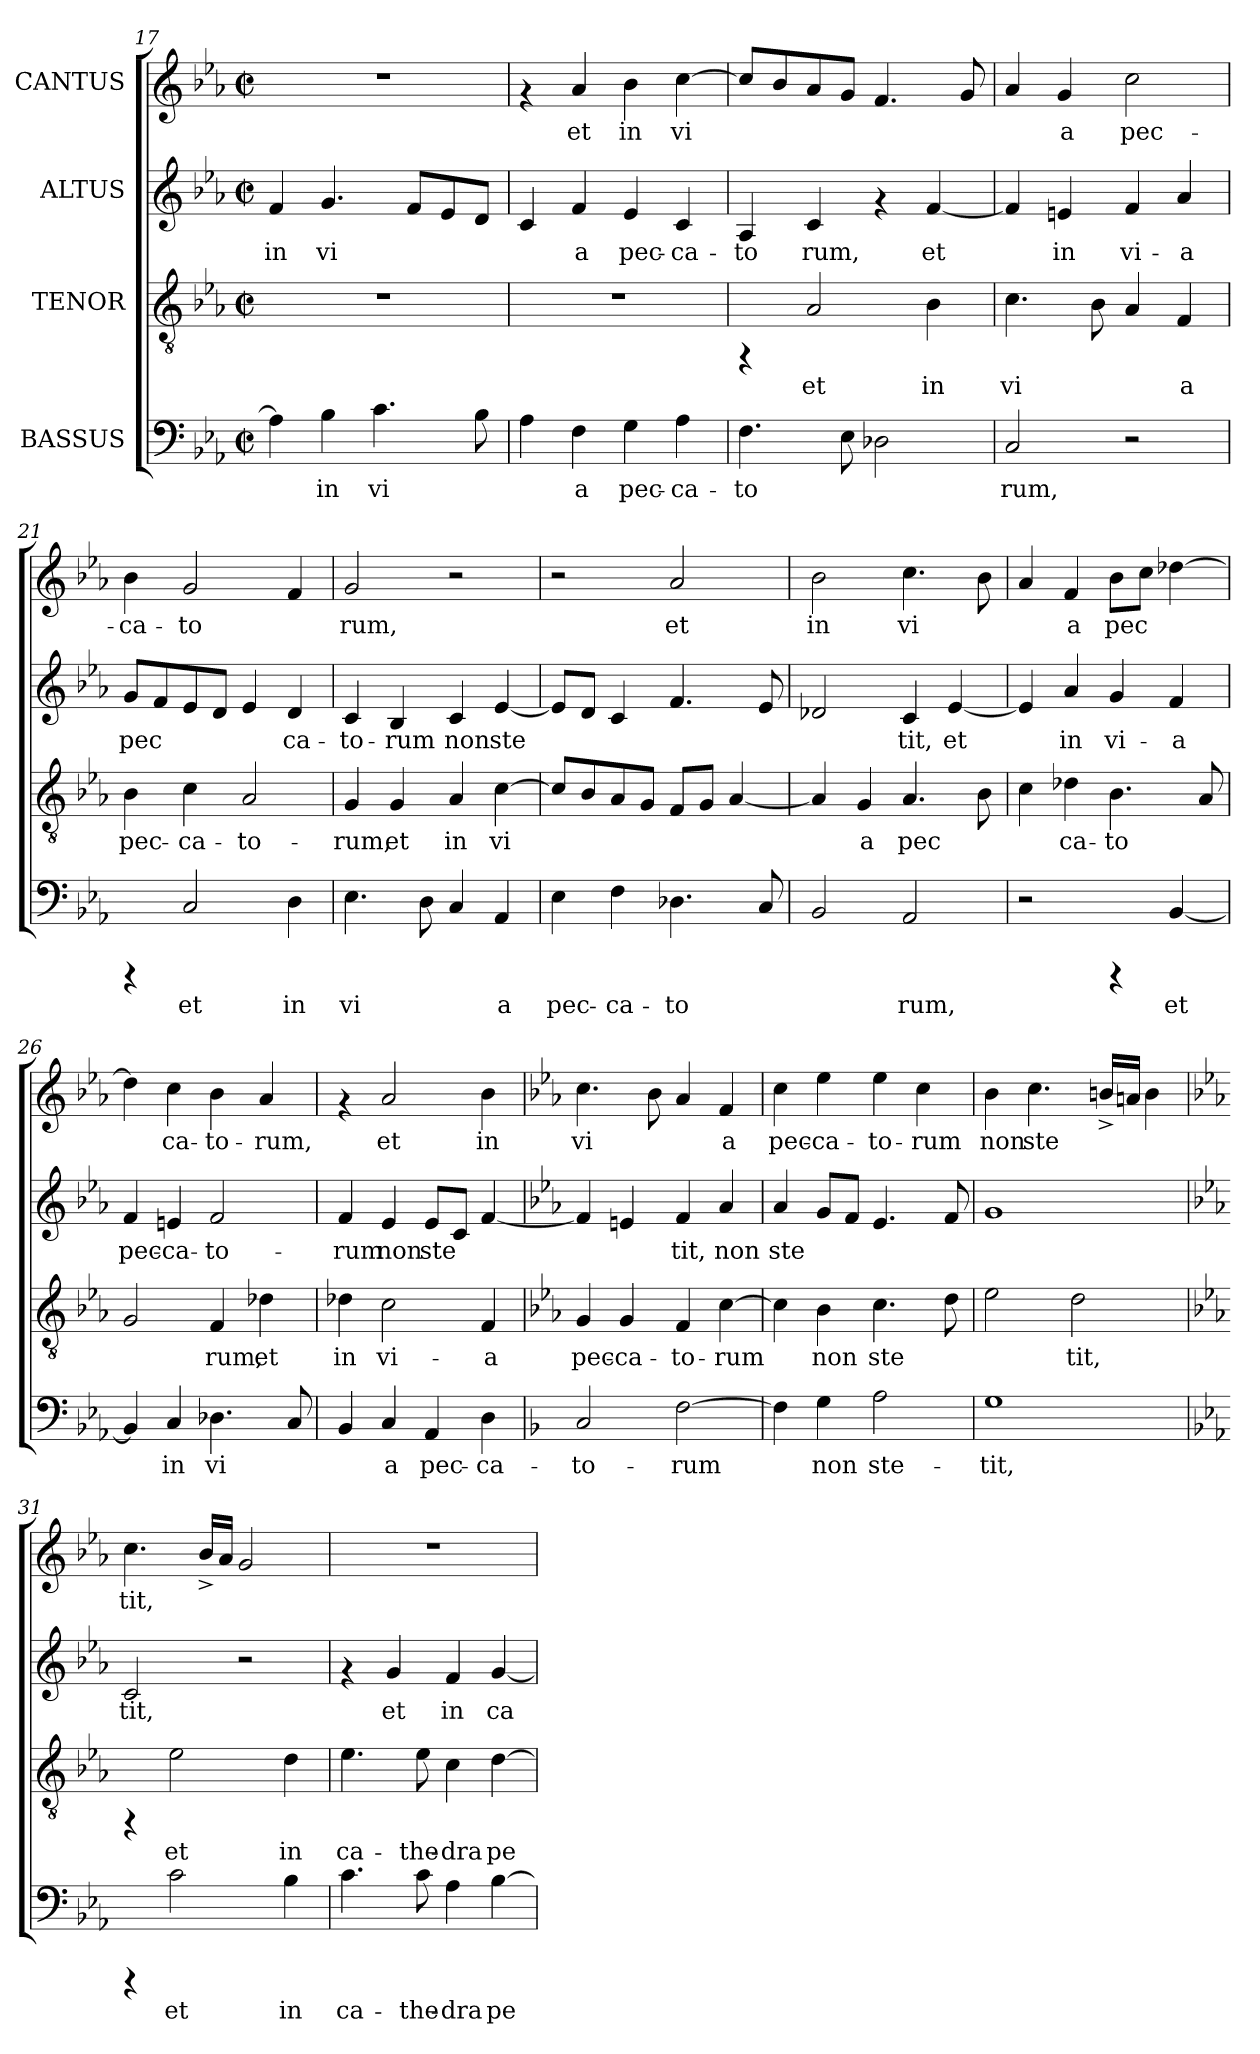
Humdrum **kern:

**kern	**text	**kern	**text	**kern	**text	**kern	**text
*part4	*part4	*part3	*part3	*part2	*part2	*part1	*part1
*staff4	*staff4	*staff3	*staff3	*staff2	*staff2	*staff1	*staff1
*I"BASSUS	*	*I"TENOR	*	*I"ALTUS	*	*I"CANTUS	*
*clefF4	*	*clefGv2	*	*clefG2	*	*clefG2	*
*k[b-e-a-]	*	*k[b-e-a-]	*	*k[b-e-a-]	*	*k[b-e-a-]	*
*E-:	*	*E-:	*	*E-:	*	*E-:	*
*M2/2	*	*M2/2	*	*M2/2	*	*M2/2	*
*met(c|)	*	*met(c|)	*	*met(c|)	*	*met(c|)	*
=17	=17	=17	=17	=17	=17	=17	=17
!	!LO:LY:b:cj	!	!	!	!LO:LY:b:cj	!	!
4A-\]	.	1r	.	4f/	in	1r	.
!	!LO:LY:b:cj	!	!	!	!LO:LY:b:cj	!	!
4B-\	in	.	.	4.g/	vi-	.	.
!	!LO:LY:b:cj	!	!	!	!	!	!
4.c\	vi-	.	.	.	.	.	.
!	!	!	!	!	!LO:LY:b:cj	!	!
.	.	.	.	8f/L	--	.	.
!	!	!	!	!	!LO:LY:b:cj	!	!
.	.	.	.	8e-/	--	.	.
!	!LO:LY:b:cj	!	!	!	!LO:LY:b:cj	!	!
8B-\	--	.	.	8d/J	--	.	.
=18	=18	=18	=18	=18	=18	=18	=18
!	!LO:LY:b:cj	!	!	!	!LO:LY:b:cj	!	!
4A-\	--	1r	.	4c/	--	4rf	.
!	!LO:LY:b:cj	!	!	!	!LO:LY:b:cj	!	!LO:LY:b:cj
4F\	-a	.	.	4f/	-a	4a-/	et
!	!LO:LY:b:cj	!	!	!	!LO:LY:b:cj	!	!LO:LY:b:cj
4G\	pec-	.	.	4e-/	pec-	4b-\	in
!	!LO:LY:b:cj	!	!	!	!LO:LY:b:cj	!	!LO:LY:b:cj
4A-\	-ca-	.	.	4c/	-ca-	[<4cc\	vi-
!!LO:LB:g=z
=19	=19	=19	=19	=19	=19	=19	=19
!	!LO:LY:b:cj	!	!	!	!LO:LY:b:cj	!	!LO:LY:b:cj
4.F\	-to-	4rFF	.	4A-/	-to	8cc/L]	--
!	!	!	!	!	!	!	!LO:LY:b:cj
.	.	.	.	.	.	8b-/	--
!	!	!	!LO:LY:b:cj	!	!LO:LY:b:cj	!	!LO:LY:b:cj
.	.	2A-/	et	4c/	rum,	8a-/	--
!	!LO:LY:b:cj	!	!	!	!	!	!LO:LY:b:cj
8E-\	--	.	.	.	.	8g/J	--
!	!LO:LY:b:cj	!	!	!	!	!	!LO:LY:b:cj
2D-X\	--	.	.	4rf	.	4.f/	--
!	!	!	!LO:LY:b:cj	!	!LO:LY:b:cj	!	!
.	.	4B-\	in	[<4f/	et	.	.
!	!	!	!	!	!	!	!LO:LY:b:cj
.	.	.	.	.	.	8g/	--
=20	=20	=20	=20	=20	=20	=20	=20
!	!LO:LY:b:cj	!	!LO:LY:b:cj	!	!LO:LY:b:cj	!	!LO:LY:b:cj
2C/	-rum,	4.c\	vi-	4f/]	.	4a-/	--
!	!	!	!	!	!LO:LY:b:cj	!	!LO:LY:b:cj
.	.	.	.	4en/	in	4g/	-a
!	!	!	!LO:LY:b:cj	!	!	!	!
.	.	8B-\	--	.	.	.	.
!	!	!	!LO:LY:b:cj	!	!LO:LY:b:cj	!	!LO:LY:b:cj
2r	.	4A-/	--	4f/	vi-	2cc\	pec-
!	!	!	!LO:LY:b:cj	!	!LO:LY:b:cj	!	!
.	.	4F/	-a	4a-/	-a	.	.
=21	=21	=21	=21	=21	=21	=21	=21
!	!	!	!LO:LY:b:cj	!	!LO:LY:b:cj	!	!LO:LY:b:cj
4rCCC	.	4B-\	pec-	8g/L	pec-	4b-\	-ca-
!	!	!	!	!	!LO:LY:b:cj	!	!
.	.	.	.	8f/	--	.	.
!	!LO:LY:b:cj	!	!LO:LY:b:cj	!	!LO:LY:b:cj	!	!LO:LY:b:cj
2C/	et	4c\	-ca-	8e-/	--	2g/	-to-
!	!	!	!	!	!LO:LY:b:cj	!	!
.	.	.	.	8d/J	--	.	.
!	!	!	!LO:LY:b:cj	!	!LO:LY:b:cj	!	!
.	.	2A-/	-to-	4e-/	--	.	.
!	!LO:LY:b:cj	!	!	!	!LO:LY:b:cj	!	!LO:LY:b:cj
4D\	in	.	.	4d/	-ca-	4f/	--
=22	=22	=22	=22	=22	=22	=22	=22
!	!LO:LY:b:cj	!	!LO:LY:b:cj	!	!LO:LY:b:cj	!	!LO:LY:b:cj
4.E-\	vi-	4G/	-rum,	4c/	-to-	2g/	-rum,
!	!	!	!LO:LY:b:cj	!	!LO:LY:b:cj	!	!
.	.	4G/	et	4B-/	-rum	.	.
!	!LO:LY:b:cj	!	!	!	!	!	!
8D\	--	.	.	.	.	.	.
!	!LO:LY:b:cj	!	!LO:LY:b:cj	!	!LO:LY:b:cj	!	!
4C/	--	4A-/	in	4c/	non	2r	.
!	!LO:LY:b:cj	!	!LO:LY:b:cj	!	!LO:LY:b:cj	!	!
4AA-/	-a	[>4c\	vi-	[<4e-/	ste-	.	.
=23	=23	=23	=23	=23	=23	=23	=23
!	!LO:LY:b:cj	!	!LO:LY:b:cj	!	!LO:LY:b:cj	!	!
4E-\	pec-	8c/L]	--	8e-/L]	--	2r	.
!	!	!	!LO:LY:b:cj	!	!LO:LY:b:cj	!	!
.	.	8B-/	--	8d/J	--	.	.
!	!LO:LY:b:cj	!	!LO:LY:b:cj	!	!LO:LY:b:cj	!	!
4F\	-ca-	8A-/	--	4c/	--	.	.
!	!	!	!LO:LY:b:cj	!	!	!	!
.	.	8G/J	--	.	.	.	.
!	!LO:LY:b:cj	!	!LO:LY:b:cj	!	!LO:LY:b:cj	!	!LO:LY:b:cj
4.D-X\	-to-	8F/L	--	4.f/	--	2a-/	et
!	!	!	!LO:LY:b:cj	!	!	!	!
.	.	8G/J	--	.	.	.	.
!	!	!	!LO:LY:b:cj	!	!	!	!
.	.	[<4A-/	--	.	.	.	.
!	!LO:LY:b:cj	!	!	!	!LO:LY:b:cj	!	!
8C/	--	.	.	8e-/	--	.	.
=24	=24	=24	=24	=24	=24	=24	=24
!	!LO:LY:b:cj	!	!LO:LY:b:cj	!	!LO:LY:b:cj	!	!LO:LY:b:cj
2BB-/	--	4A-/]	--	2d-X/	--	2b-\	in
!	!	!	!LO:LY:b:cj	!	!	!	!
.	.	4G/	-a	.	.	.	.
!	!LO:LY:b:cj	!	!LO:LY:b:cj	!	!LO:LY:b:cj	!	!LO:LY:b:cj
2AA-/	-rum,	4.A-/	pec-	4c/	-tit,	4.cc\	vi-
!	!	!	!	!	!LO:LY:b:cj	!	!
.	.	.	.	[<4e-/	et	.	.
!	!	!	!LO:LY:b:cj	!	!	!	!LO:LY:b:cj
.	.	8B-\	--	.	.	8b-\	--
!!LO:PB:g=z
=25	=25	=25	=25	=25	=25	=25	=25
!	!	!	!LO:LY:b:cj	!	!LO:LY:b:cj	!	!LO:LY:b:cj
2r	.	4c\	--	4e-/]	.	4a-/	--
!	!	!	!LO:LY:b:cj	!	!LO:LY:b:cj	!	!LO:LY:b:cj
.	.	4d-X\	-ca-	4a-/	in	4f/	-a
!	!	!	!LO:LY:b:cj	!	!LO:LY:b:cj	!	!LO:LY:b:cj
4rCCC	.	4.B-\	-to-	4g/	vi-	8b-\L	pec-
!	!	!	!	!	!	!	!LO:LY:b:cj
.	.	.	.	.	.	8cc\J	--
!	!LO:LY:b:cj	!	!	!	!LO:LY:b:cj	!	!LO:LY:b:cj
[<4BB-/	et	.	.	4f/	-a	[>4dd-X\	--
!	!	!	!LO:LY:b:cj	!	!	!	!
.	.	8A-/	--	.	.	.	.
=26	=26	=26	=26	=26	=26	=26	=26
!	!LO:LY:b:cj	!	!LO:LY:b:cj	!	!LO:LY:b:cj	!	!LO:LY:b:cj
4BB-/]	.	2G/	--	4f/	pec-	4dd-\]	--
!	!LO:LY:b:cj	!	!	!	!LO:LY:b:cj	!	!LO:LY:b:cj
4C/	in	.	.	4en/	-ca-	4cc\	-ca-
!	!LO:LY:b:cj	!	!LO:LY:b:cj	!	!LO:LY:b:cj	!	!LO:LY:b:cj
4.D-X\	vi-	4F/	-rum,	2f/	-to-	4b-\	-to-
!	!	!	!LO:LY:b:cj	!	!	!	!LO:LY:b:cj
.	.	4d-X\	et	.	.	4a-/	-rum,
!	!LO:LY:b:cj	!	!	!	!	!	!
8C/	--	.	.	.	.	.	.
=27	=27	=27	=27	=27	=27	=27	=27
!	!LO:LY:b:cj	!	!LO:LY:b:cj	!	!LO:LY:b:cj	!	!
4BB-/	--	4d-X\	in	4f/	-rum	4rf	.
!	!LO:LY:b:cj	!	!LO:LY:b:cj	!	!LO:LY:b:cj	!	!LO:LY:b:cj
4C/	-a	2c\	vi-	4e-/	non	2a-/	et
!	!LO:LY:b:cj	!	!	!	!LO:LY:b:cj	!	!
4AA-/	pec-	.	.	8e-/L	ste-	.	.
!	!	!	!	!	!LO:LY:b:cj	!	!
.	.	.	.	8c/J	--	.	.
!	!LO:LY:b:cj	!	!LO:LY:b:cj	!	!LO:LY:b:cj	!	!LO:LY:b:cj
4D\	-ca-	4F/	-a	[<4f/	--	4b-\	in
=28	=28	=28	=28	=28	=28	=28	=28
*k[b-]	*	*	*	*	*	*	*
*F:	*	*	*	*	*	*	*
!	!LO:LY:b:cj	!	!LO:LY:b:cj	!	!LO:LY:b:cj	!	!LO:LY:b:cj
2C/	-to-	4G/	pec-	4f/]	--	4.cc\	vi-
!	!	!	!LO:LY:b:cj	!	!LO:LY:b:cj	!	!
.	.	4G/	-ca-	4en/	--	.	.
!	!	!	!	!	!	!	!LO:LY:b:cj
.	.	.	.	.	.	8b-\	--
!	!LO:LY:b:cj	!	!LO:LY:b:cj	!	!LO:LY:b:cj	!	!LO:LY:b:cj
[>2F\	-rum	4F/	-to-	4f/	-tit,	4a-/	--
!	!	!	!LO:LY:b:cj	!	!LO:LY:b:cj	!	!LO:LY:b:cj
.	.	[>4c\	-rum	4a-/	non	4f/	-a
=29	=29	=29	=29	=29	=29	=29	=29
!	!LO:LY:b:cj	!	!LO:LY:b:cj	!	!LO:LY:b:cj	!	!LO:LY:b:cj
4F\]	.	4c\]	.	4a-/	ste-	4cc\	pec-
!	!LO:LY:b:cj	!	!LO:LY:b:cj	!	!LO:LY:b:cj	!	!LO:LY:b:cj
4G\	non	4B-\	non	8g/L	--	4ee-\	-ca-
!	!	!	!	!	!LO:LY:b:cj	!	!
.	.	.	.	8f/J	--	.	.
!	!LO:LY:b:cj	!	!LO:LY:b:cj	!	!LO:LY:b:cj	!	!LO:LY:b:cj
2A\	ste-	4.c\	ste-	4.e-/	--	4ee-\	-to-
!	!	!	!	!	!	!	!LO:LY:b:cj
.	.	.	.	.	.	4cc\	-rum
!	!	!	!LO:LY:b:cj	!	!LO:LY:b:cj	!	!
.	.	8d\	--	8f/	--	.	.
=30	=30	=30	=30	=30	=30	=30	=30
!	!LO:LY:b:cj	!	!LO:LY:b:cj	!	!LO:LY:b:cj	!	!LO:LY:b:cj
1G	-tit,	2e-\	--	1g	--	4b-\	non
!	!	!	!	!	!	!	!LO:LY:b:cj
.	.	.	.	.	.	4.cc\	ste-
!	!	!	!LO:LY:b:cj	!	!	!	!
.	.	2d\	-tit,	.	.	.	.
!	!	!	!	!	!	!	!LO:LY:b:cj
.	.	.	.	.	.	16b^>/L	--
!	!	!	!	!	!	!	!LO:LY:b:cj
.	.	.	.	.	.	16a/J	--
!	!	!	!	!	!	!	!LO:LY:b:cj
.	.	.	.	.	.	4b\	--
!!LO:PB:g=z
=31	=31	=31	=31	=31	=31	=31	=31
*k[b-e-a-]	*	*	*	*	*	*	*
*E-:	*	*	*	*	*	*	*
!	!	!	!	!	!LO:LY:b:cj	!	!LO:LY:b:cj
4rCCC	.	4rFF	.	2c/	-tit,	4.cc\	-tit,
!	!LO:LY:b:cj	!	!LO:LY:b:cj	!	!	!	!
2c\	et	2e-\	et	.	.	.	.
!	!	!	!	!	!	!	!LO:LY:b:cj
.	.	.	.	.	.	16b-^>/L	.
!	!	!	!	!	!	!	!LO:LY:b:cj
.	.	.	.	.	.	16a-/J	.
!	!	!	!	!	!	!	!LO:LY:b:cj
.	.	.	.	2r	.	2g/	.
!	!LO:LY:b:cj	!	!LO:LY:b:cj	!	!	!	!
4B-\	in	4d\	in	.	.	.	.
=32	=32	=32	=32	=32	=32	=32	=32
!	!LO:LY:b:cj	!	!LO:LY:b:cj	!	!	!	!
4.c\	ca-	4.e-\	ca-	4rf	.	1r	.
!	!	!	!	!	!LO:LY:b:cj	!	!
.	.	.	.	4g/	et	.	.
!	!LO:LY:b:cj	!	!LO:LY:b:cj	!	!	!	!
8c\	-the-	8e-\	-the-	.	.	.	.
!	!LO:LY:b:cj	!	!LO:LY:b:cj	!	!LO:LY:b:cj	!	!
4A-\	-dra	4c\	-dra	4f/	in	.	.
!	!LO:LY:b:cj	!	!LO:LY:b:cj	!	!LO:LY:b:cj	!	!
[>4B-\	pe-	[>4d\	pe-	[<4g/	ca-	.	.
=	=	=	=	=	=	=	=
*-	*-	*-	*-	*-	*-	*-	*-
